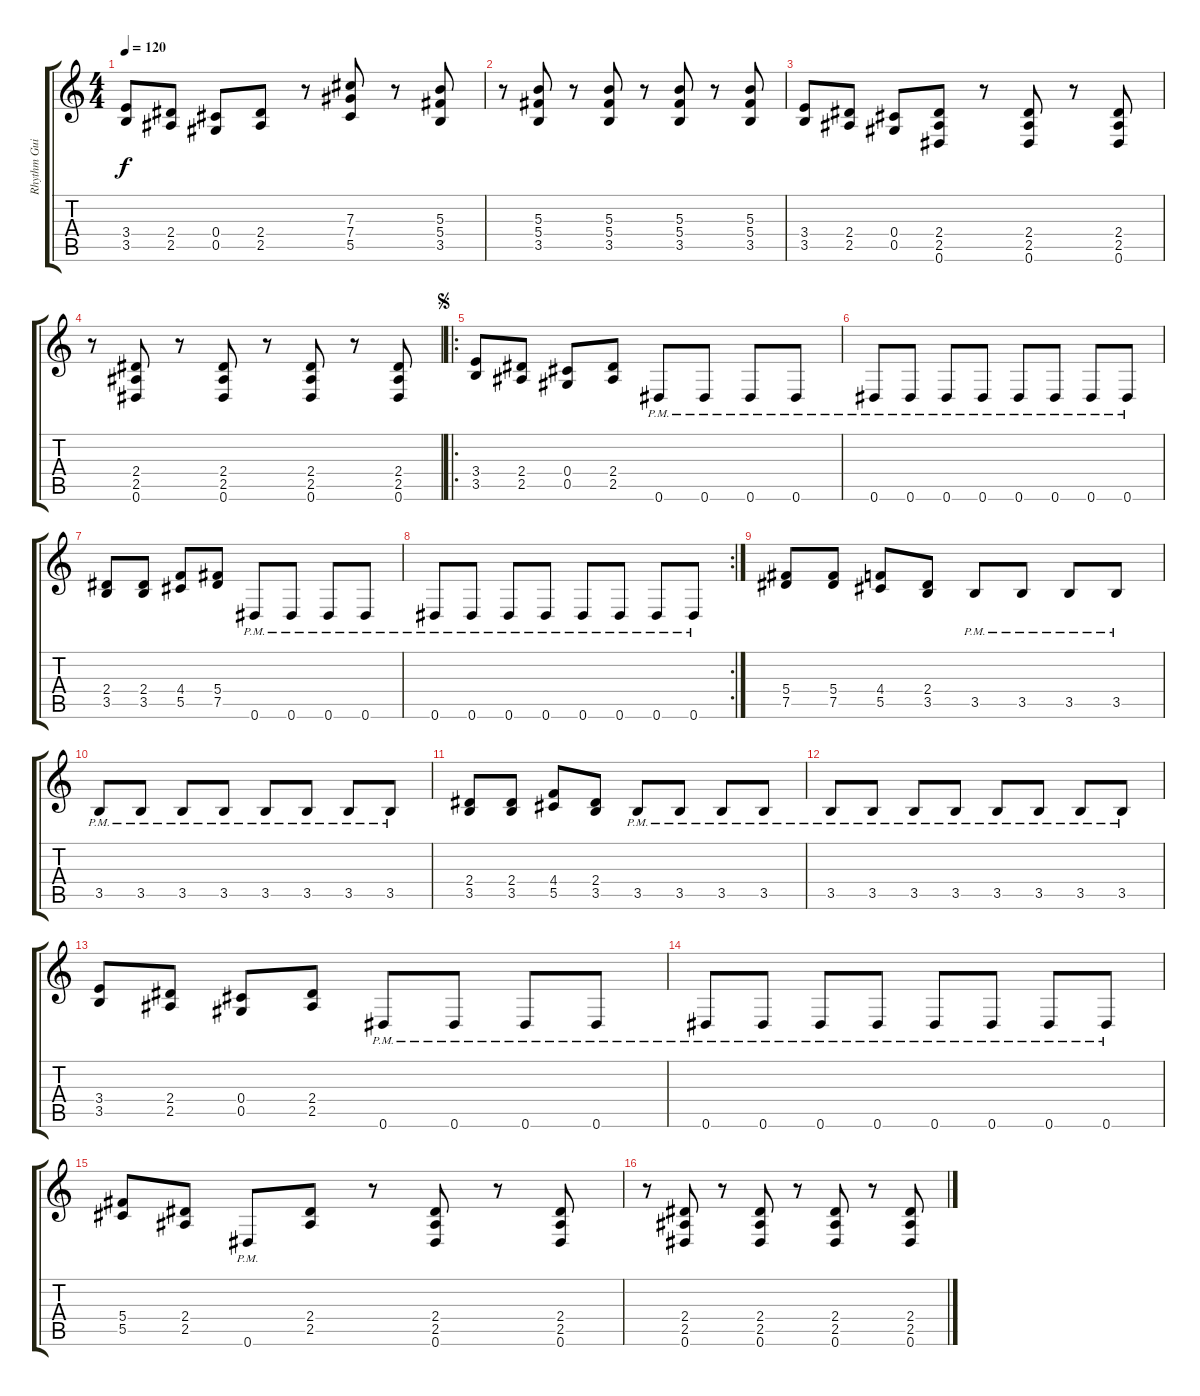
\track ("Rhythm Guitar" "Rhythm Gui") {instrument distortionguitar}
\staff {score tabs}
\tuning (Eb4 Bb3 Gb3 Db3 Ab2 Eb2) {hide}
\ts (4 4)
\tempo 120
\clef g2
\ks c
(3.4 3.5).8{dy f} (2.4 2.5).8 (0.4 0.5).8 (2.4 2.5).8 r.8 (7.3 7.4 5.5).8 r.8 (5.3 5.4 3.5).8 |
r.8 (5.3 5.4 3.5).8 r.8 (5.3 5.4 3.5).8 r.8 (5.3 5.4 3.5).8 r.8 (5.3 5.4 3.5).8 |
(3.4 3.5).8 (2.4 2.5).8 (0.4 0.5).8 (2.4 2.5 0.6).8 r.8 (2.4 2.5 0.6).8 r.8 (2.4 2.5 0.6).8 |
r.8 (2.4 2.5 0.6).8 r.8 (2.4 2.5 0.6).8 r.8 (2.4 2.5 0.6).8 r.8 (2.4 2.5 0.6).8 |
\ro
\jump segno
(3.4 3.5).8 (2.4 2.5).8 (0.4 0.5).8 (2.4 2.5).8 0.6{pm}.8 0.6{pm}.8 0.6{pm}.8 0.6{pm}.8 |
0.6{pm}.8 0.6{pm}.8 0.6{pm}.8 0.6{pm}.8 0.6{pm}.8 0.6{pm}.8 0.6{pm}.8 0.6{pm}.8 |
(2.4 3.5).8 (2.4 3.5).8 (4.4 5.5).8 (5.4 7.5).8 0.6{pm}.8 0.6{pm}.8 0.6{pm}.8 0.6{pm}.8 |
\rc 2
0.6{pm}.8 0.6{pm}.8 0.6{pm}.8 0.6{pm}.8 0.6{pm}.8 0.6{pm}.8 0.6{pm}.8 0.6{pm}.8 |
(5.4 7.5).8 (5.4 7.5).8 (4.4 5.5).8 (2.4 3.5).8 3.5{pm}.8 3.5{pm}.8 3.5{pm}.8 3.5{pm}.8 |
3.5{pm}.8 3.5{pm}.8 3.5{pm}.8 3.5{pm}.8 3.5{pm}.8 3.5{pm}.8 3.5{pm}.8 3.5{pm}.8 |
(2.4 3.5).8 (2.4 3.5).8 (4.4 5.5).8 (2.4 3.5).8 3.5{pm}.8 3.5{pm}.8 3.5{pm}.8 3.5{pm}.8 |
3.5{pm}.8 3.5{pm}.8 3.5{pm}.8 3.5{pm}.8 3.5{pm}.8 3.5{pm}.8 3.5{pm}.8 3.5{pm}.8 |
(3.4 3.5).8 (2.4 2.5).8 (0.4 0.5).8 (2.4 2.5).8 0.6{pm}.8 0.6{pm}.8 0.6{pm}.8 0.6{pm}.8 |
0.6{pm}.8 0.6{pm}.8 0.6{pm}.8 0.6{pm}.8 0.6{pm}.8 0.6{pm}.8 0.6{pm}.8 0.6{pm}.8 |
(5.4 5.5).8 (2.4 2.5).8 0.6{pm}.8 (2.4 2.5).8 r.8 (2.4 2.5 0.6).8 r.8 (2.4 2.5 0.6).8 |
r.8 (2.4 2.5 0.6).8 r.8 (2.4 2.5 0.6).8 r.8 (2.4 2.5 0.6).8 r.8 (2.4 2.5 0.6).8
